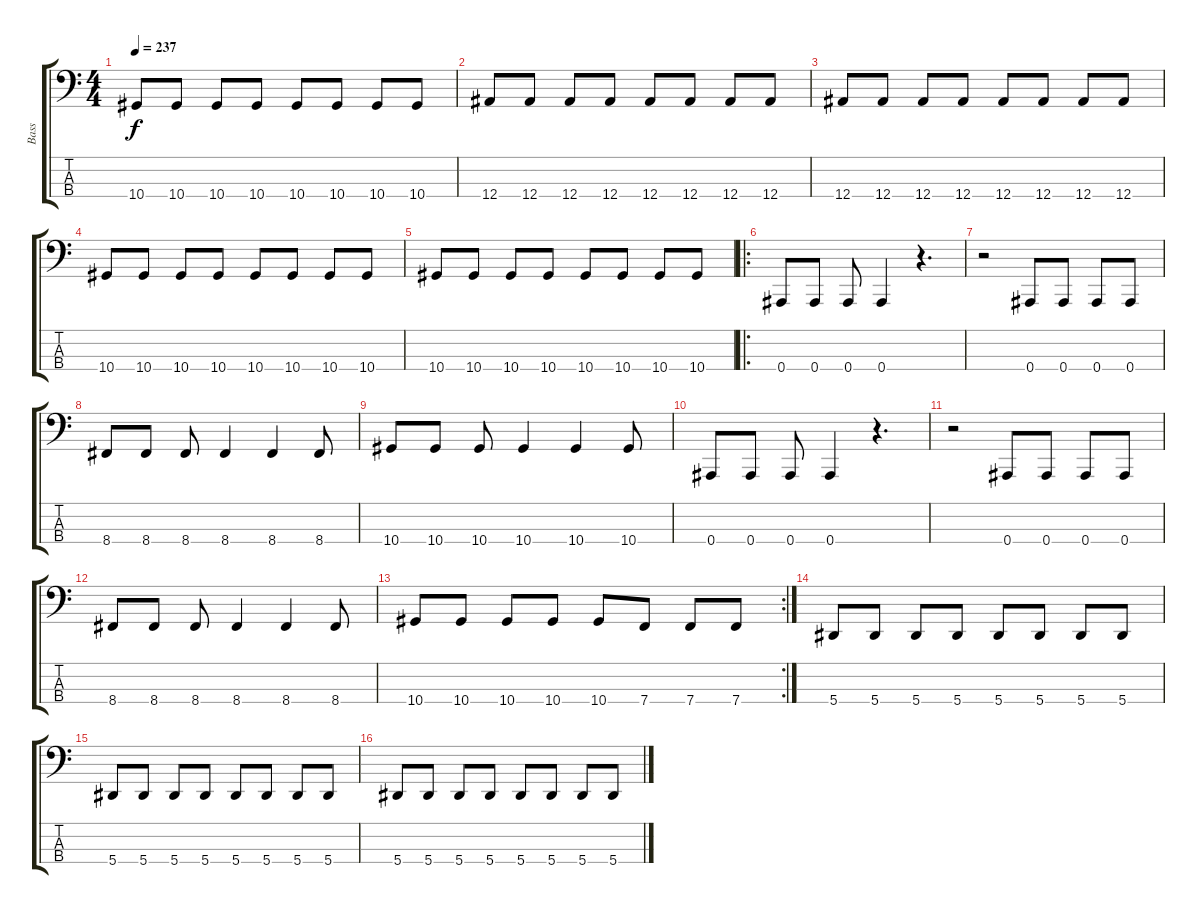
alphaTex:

\track ("Bass" "Bass") {instrument acousticguitarsteel}
\staff {score tabs}
\tuning (Eb2 Bb1 F1 Bb0) {hide}
\ts (4 4)
\tempo 237
\clef f4
\ks c
10.4.8{dy f} 10.4.8 10.4.8 10.4.8 10.4.8 10.4.8 10.4.8 10.4.8 |
12.4.8 12.4.8 12.4.8 12.4.8 12.4.8 12.4.8 12.4.8 12.4.8 |
12.4.8 12.4.8 12.4.8 12.4.8 12.4.8 12.4.8 12.4.8 12.4.8 |
10.4.8 10.4.8 10.4.8 10.4.8 10.4.8 10.4.8 10.4.8 10.4.8 |
10.4.8 10.4.8 10.4.8 10.4.8 10.4.8 10.4.8 10.4.8 10.4.8 |
\ro
0.4.8 0.4.8 0.4.8 0.4.4 r.4{d} |
r.2 0.4.8 0.4.8 0.4.8 0.4.8 |
8.4.8 8.4.8 8.4.8 8.4.4 8.4.4 8.4.8 |
10.4.8 10.4.8 10.4.8 10.4.4 10.4.4 10.4.8 |
0.4.8 0.4.8 0.4.8 0.4.4 r.4{d} |
r.2 0.4.8 0.4.8 0.4.8 0.4.8 |
8.4.8 8.4.8 8.4.8 8.4.4 8.4.4 8.4.8 |
\rc 2
10.4.8 10.4.8 10.4.8 10.4.8 10.4.8 7.4.8 7.4.8 7.4.8 |
5.4.8 5.4.8 5.4.8 5.4.8 5.4.8 5.4.8 5.4.8 5.4.8 |
5.4.8 5.4.8 5.4.8 5.4.8 5.4.8 5.4.8 5.4.8 5.4.8 |
5.4.8 5.4.8 5.4.8 5.4.8 5.4.8 5.4.8 5.4.8 5.4.8
